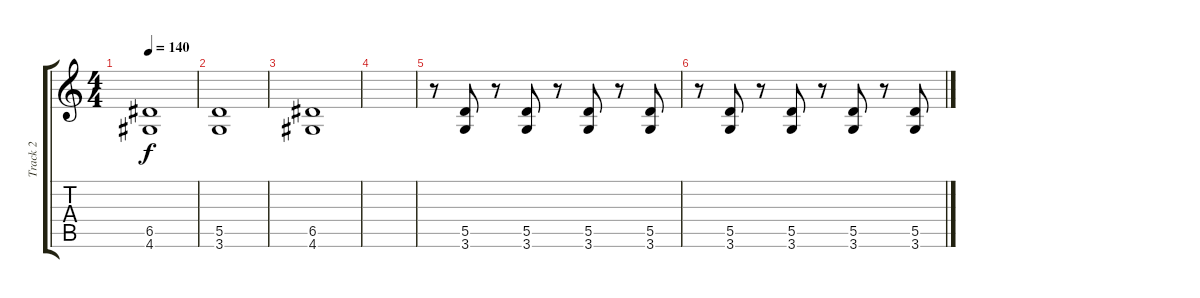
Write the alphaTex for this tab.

\track ("Track 2" "Track 2") {instrument distortionguitar}
\staff {score tabs}
\tuning (E4 B3 G3 D3 A2 E2) {hide}
\ts (4 4)
\tempo 140
\clef g2
\ks c
(6.5 4.6).1{dy f} |
(5.5 3.6).1 |
(6.5 4.6).1 |
|
r.8 (5.5 3.6).8 r.8 (5.5 3.6).8 r.8 (5.5 3.6).8 r.8 (5.5 3.6).8 |
r.8 (5.5 3.6).8 r.8 (5.5 3.6).8 r.8 (5.5 3.6).8 r.8 (5.5 3.6).8
